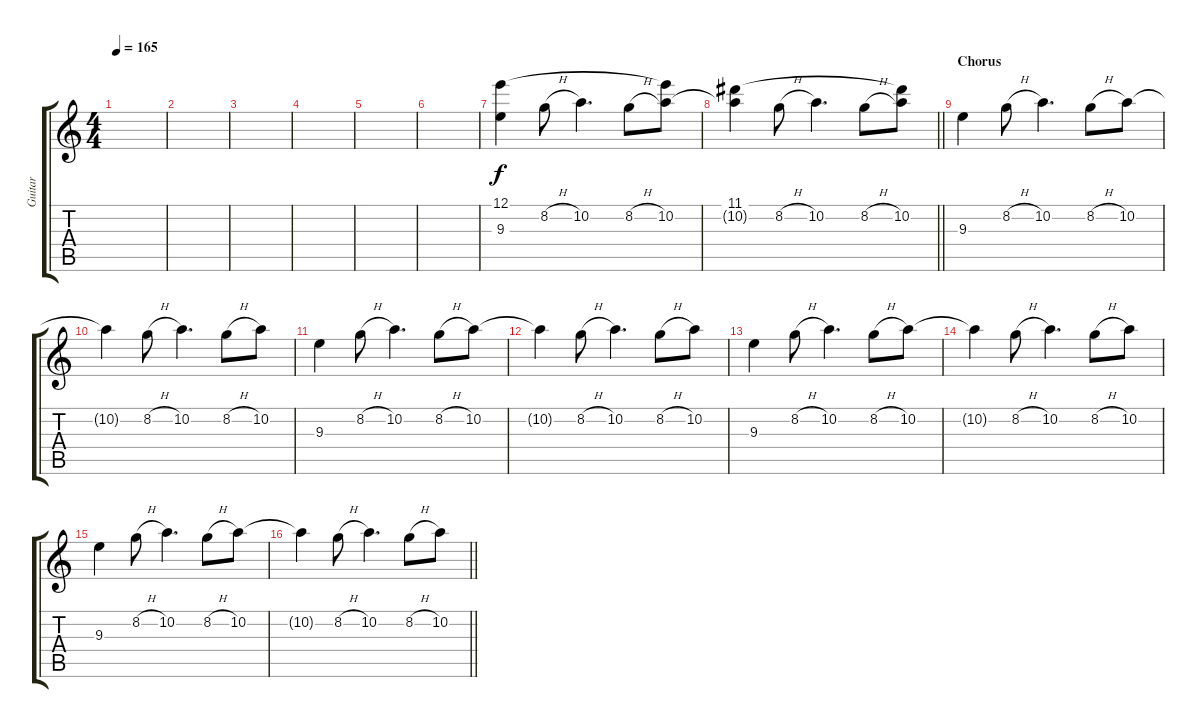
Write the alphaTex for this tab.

\track ("Guitar" "Guitar") {instrument acousticguitarsteel}
\staff {score tabs}
\tuning (E4 B3 G3 D3 A2 E2) {hide}
\ts (4 4)
\tempo 165
\clef g2
\ks c
|
|
|
|
|
|
(12.1 9.3).4 8.2{h}.8 10.2.4{d} 8.2{h}.8 (12.1{t} 10.2).8 |
\barLineRight lightlight
(11.1 10.2{t}).4 8.2{h}.8 10.2.4{d} 8.2{h}.8 (11.1{t} 10.2).8 |
\section ("" "Chorus")
9.3.4 8.2{h}.8 10.2.4{d} 8.2{h}.8 10.2.8 |
10.2{t}.4 8.2{h}.8 10.2.4{d} 8.2{h}.8 10.2.8 |
9.3.4 8.2{h}.8 10.2.4{d} 8.2{h}.8 10.2.8 |
10.2{t}.4 8.2{h}.8 10.2.4{d} 8.2{h}.8 10.2.8 |
9.3.4 8.2{h}.8 10.2.4{d} 8.2{h}.8 10.2.8 |
10.2{t}.4 8.2{h}.8 10.2.4{d} 8.2{h}.8 10.2.8 |
9.3.4 8.2{h}.8 10.2.4{d} 8.2{h}.8 10.2.8 |
\barLineRight lightlight
10.2{t}.4 8.2{h}.8 10.2.4{d} 8.2{h}.8 10.2.8
